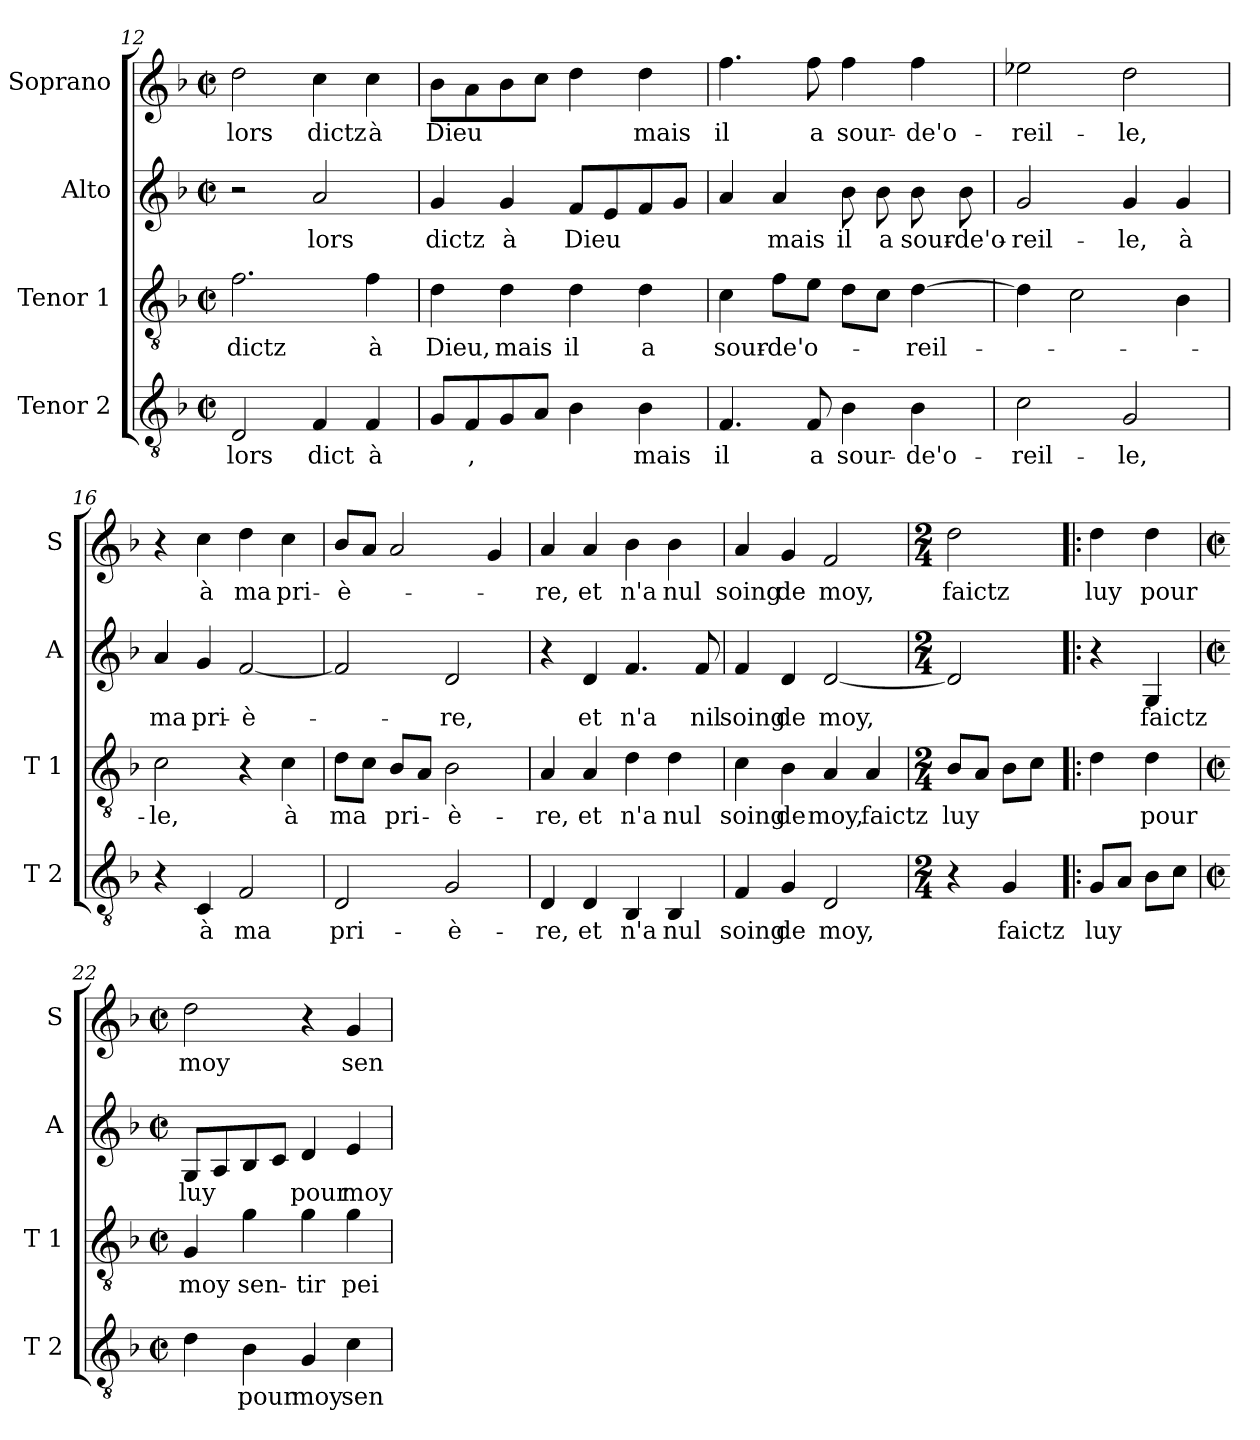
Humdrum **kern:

**kern	**text	**kern	**text	**kern	**text	**kern	**text
*part4	*part4	*part3	*part3	*part2	*part2	*part1	*part1
*staff4	*staff4	*staff3	*staff3	*staff2	*staff2	*staff1	*staff1
*I"Tenor 2	*	*I"Tenor 1	*	*I"Alto	*	*I"Soprano	*
*I'T 2	*	*I'T 1	*	*I'A	*	*I'S	*
*clefGv2	*	*clefGv2	*	*clefG2	*	*clefG2	*
*k[b-]	*	*k[b-]	*	*k[b-]	*	*k[b-]	*
*F:	*	*F:	*	*F:	*	*F:	*
*M2/2	*	*M2/2	*	*M2/2	*	*M2/2	*
*met(c|)	*	*met(c|)	*	*met(c|)	*	*met(c|)	*
=12	=12	=12	=12	=12	=12	=12	=12
!	!LO:LY:b	!	!LO:LY:b	!	!	!	!LO:LY:b
2D/	lors	2.f\	dictz	2r	.	2dd\	lors
!	!LO:LY:b	!	!	!	!LO:LY:b	!	!LO:LY:b
4F/	dict	.	.	2a/	lors	4cc\	dictz
!	!LO:LY:b	!	!LO:LY:b	!	!	!	!LO:LY:b
4F/	à	4f\	à	.	.	4cc\	à
=13	=13	=13	=13	=13	=13	=13	=13
!	!	!	!LO:LY:b	!	!LO:LY:b	!	!LO:LY:b
8G/L	.	4d\	Dieu,	4g/	dictz	8b-\L	Dieu
!	!LO:LY:b	!	!	!	!	!	!
8F/	,	.	.	.	.	8a\	.
!	!	!	!LO:LY:b	!	!LO:LY:b	!	!
8G/	.	4d\	mais	4g/	à	8b-\	.
8A/J	.	.	.	.	.	8cc\J	.
!	!	!	!LO:LY:b	!	!LO:LY:b	!	!
4B-\	.	4d\	il	8f/L	Dieu	4dd\	.
.	.	.	.	8e/	.	.	.
!	!LO:LY:b	!	!LO:LY:b	!	!	!	!LO:LY:b
4B-\	mais	4d\	a	8f/	.	4dd\	mais
.	.	.	.	8g/J	.	.	.
=14	=14	=14	=14	=14	=14	=14	=14
!	!LO:LY:b	!	!LO:LY:b	!	!	!	!LO:LY:b
4.F/	il	4c\	sour-	4a/	.	4.ff\	il
!	!	!	!LO:LY:b	!	!LO:LY:b	!	!
.	.	8f\L	-de'o-	4a/	mais	.	.
!	!LO:LY:b	!	!	!	!	!	!LO:LY:b
8F/	a	8e\J	.	.	.	8ff\	a
!	!LO:LY:b	!	!	!	!LO:LY:b	!	!LO:LY:b
4B-\	sour-	8d\L	.	8b-\	il	4ff\	sour-
!	!	!	!	!	!LO:LY:b	!	!
.	.	8c\J	.	8b-\	a	.	.
!	!LO:LY:b	!	!LO:LY:b	!	!LO:LY:b	!	!LO:LY:b
4B-\	-de'o-	[4d\	-reil-	8b-\	sour-	4ff\	-de'o-
!	!	!	!	!	!LO:LY:b	!	!
.	.	.	.	8b-\	-de'o-	.	.
!!LO:LB:g=z
=15	=15	=15	=15	=15	=15	=15	=15
!	!LO:LY:b	!	!	!	!LO:LY:b	!	!LO:LY:b
2c\	-reil-	4d\]	.	2g/	-reil-	2ee-X\	-reil-
.	.	2c\	.	.	.	.	.
!	!LO:LY:b	!	!	!	!LO:LY:b	!	!LO:LY:b
2G/	-le,	.	.	4g/	-le,	2dd\	-le,
!	!	!	!	!	!LO:LY:b	!	!
.	.	4B-\	.	4g/	à	.	.
=16	=16	=16	=16	=16	=16	=16	=16
!	!	!	!LO:LY:b	!	!LO:LY:b	!	!
4r	.	2c\	-le,	4a/	ma	4r	.
!	!LO:LY:b	!	!	!	!LO:LY:b	!	!LO:LY:b
4C/	à	.	.	4g/	pri-	4cc\	à
!	!LO:LY:b	!	!	!	!LO:LY:b	!	!LO:LY:b
2F/	ma	4r	.	[2f/	-è-	4dd\	ma
!	!	!	!LO:LY:b	!	!	!	!LO:LY:b
.	.	4c\	à	.	.	4cc\	pri-
=17	=17	=17	=17	=17	=17	=17	=17
!	!LO:LY:b	!	!LO:LY:b	!	!	!	!LO:LY:b
2D/	pri-	8d\L	ma	2f/]	.	8b-/L	-è-
.	.	8c\J	.	.	.	8a/J	.
!	!	!	!LO:LY:b	!	!	!	!
.	.	8B-/L	pri-	.	.	2a/	.
.	.	8A/J	.	.	.	.	.
!	!LO:LY:b	!	!LO:LY:b	!	!LO:LY:b	!	!
2G/	-è-	2B-\	-è-	2d/	-re,	.	.
.	.	.	.	.	.	4g/	.
=18	=18	=18	=18	=18	=18	=18	=18
!	!LO:LY:b	!	!LO:LY:b	!	!	!	!LO:LY:b
4D/	-re,	4A/	-re,	4r	.	4a/	-re,
!	!LO:LY:b	!	!LO:LY:b	!	!LO:LY:b	!	!LO:LY:b
4D/	et	4A/	et	4d/	et	4a/	et
!	!LO:LY:b	!	!LO:LY:b	!	!LO:LY:b	!	!LO:LY:b
4BB-/	n'a	4d\	n'a	4.f/	n'a	4b-\	n'a
!	!LO:LY:b	!	!LO:LY:b	!	!	!	!LO:LY:b
4BB-/	nul	4d\	nul	.	.	4b-\	nul
!	!	!	!	!	!LO:LY:b	!	!
.	.	.	.	8f/	nil	.	.
=19	=19	=19	=19	=19	=19	=19	=19
!	!LO:LY:b	!	!LO:LY:b	!	!LO:LY:b	!	!LO:LY:b
4F/	soing	4c\	soing	4f/	soing	4a/	soing
!	!LO:LY:b	!	!LO:LY:b	!	!LO:LY:b	!	!LO:LY:b
4G/	de	4B-\	de	4d/	de	4g/	de
!	!LO:LY:b	!	!LO:LY:b	!	!LO:LY:b	!	!LO:LY:b
2D/	moy,	4A/	moy,	[2d/	moy,	2f/	moy,
!	!	!	!LO:LY:b	!	!	!	!
.	.	4A/	faictz	.	.	.	.
!!LO:LB:g=z
=20	=20	=20	=20	=20	=20	=20	=20
*M2/4	*	*M2/4	*	*M2/4	*	*M2/4	*
!	!	!	!LO:LY:b	!	!	!	!LO:LY:b
4r	.	8B-/L	luy	2d/]	.	2dd\	faictz
.	.	8A/J	.	.	.	.	.
!	!LO:LY:b	!	!	!	!	!	!
4G/	faictz	8B-\L	.	.	.	.	.
.	.	8c\J	.	.	.	.	.
=21!|:	=21!|:	=21!|:	=21!|:	=21!|:	=21!|:	=21!|:	=21!|:
!	!LO:LY:b	!	!	!	!	!	!LO:LY:b
8G/L	luy	4d\	.	4r	.	4dd\	luy
8A/J	.	.	.	.	.	.	.
!	!	!	!LO:LY:b	!	!LO:LY:b	!	!LO:LY:b
8B-\L	.	4d\	pour	4G/	faictz	4dd\	pour
8c\J	.	.	.	.	.	.	.
=22	=22	=22	=22	=22	=22	=22	=22
*M2/2	*	*M2/2	*	*M2/2	*	*M2/2	*
*met(c|)	*	*met(c|)	*	*met(c|)	*	*met(c|)	*
!	!	!	!LO:LY:b	!	!LO:LY:b	!	!LO:LY:b
4d\	.	4G/	moy	8G/L	luy	2dd\	moy
.	.	.	.	8A/	.	.	.
!	!LO:LY:b	!	!LO:LY:b	!	!	!	!
4B-\	pour	4g\	sen-	8B-/	.	.	.
.	.	.	.	8c/J	.	.	.
!	!LO:LY:b	!	!LO:LY:b	!	!LO:LY:b	!	!
4G/	moy	4g\	-tir	4d/	pour	4r	.
!	!LO:LY:b	!	!LO:LY:b	!	!LO:LY:b	!	!LO:LY:b
4c\	sen-	4g\	pei-	4e/	moy	4g/	sen-
=	=	=	=	=	=	=	=
*-	*-	*-	*-	*-	*-	*-	*-
